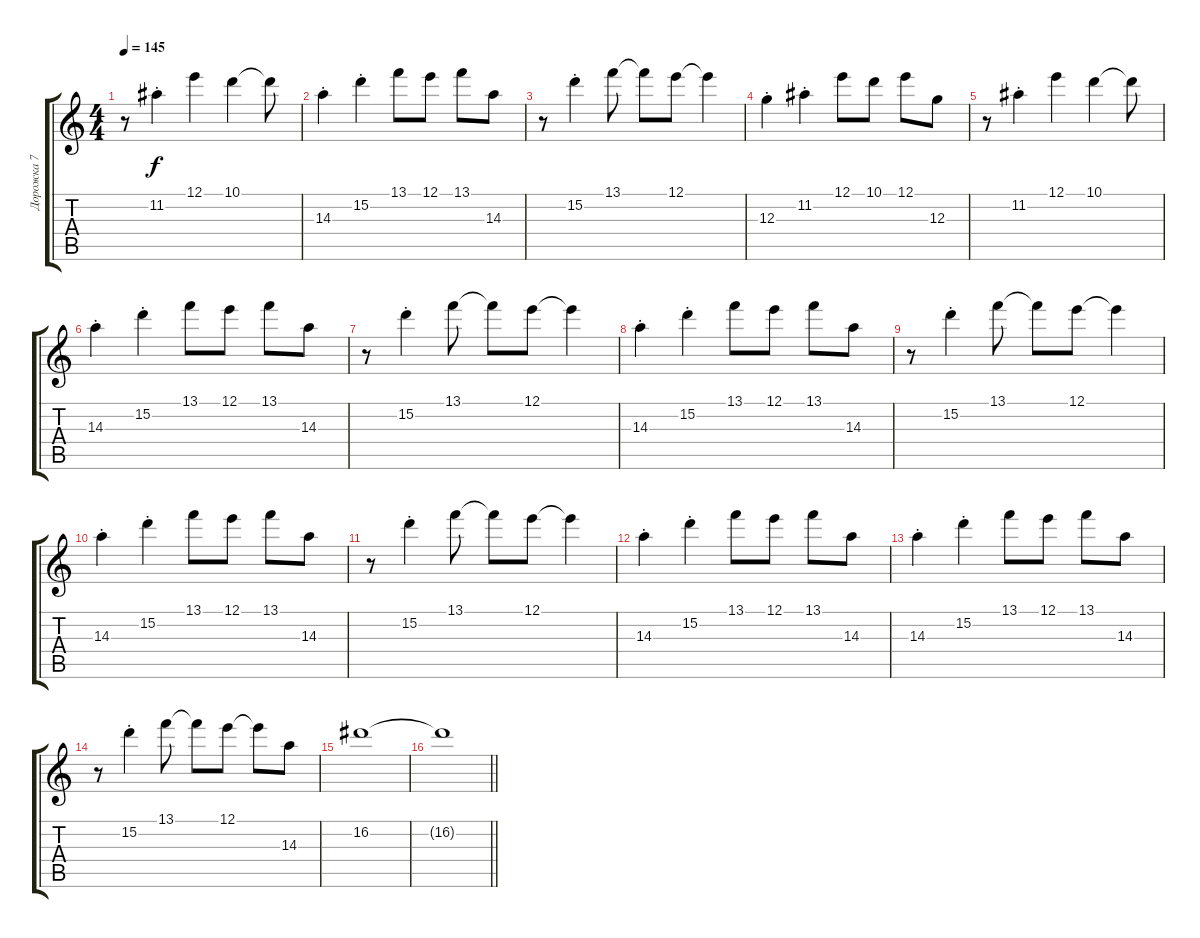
\track ("Дорожка 7" "Дорожка 7") {instrument distortionguitar}
\staff {score tabs}
\tuning (E4 B3 G3 D3 A2 E2) {hide}
\ts (4 4)
\tempo 145
\clef g2
\ks c
r.8{dy f} 11.2{st}.4 12.1.4 10.1.4 10.1{t}.8 |
14.3{st}.4 15.2{st}.4 13.1.8 12.1.8 13.1.8 14.3.8 |
r.8 15.2{st}.4 13.1.8 13.1{t}.8 12.1.8 12.1{t}.4 |
12.3{st}.4 11.2{st}.4 12.1.8 10.1.8 12.1.8 12.3.8 |
r.8 11.2{st}.4 12.1.4 10.1.4 10.1{t}.8 |
14.3{st}.4 15.2{st}.4 13.1.8 12.1.8 13.1.8 14.3.8 |
r.8 15.2{st}.4 13.1.8 13.1{t}.8 12.1.8 12.1{t}.4 |
14.3{st}.4 15.2{st}.4 13.1.8 12.1.8 13.1.8 14.3.8 |
r.8 15.2{st}.4 13.1.8 13.1{t}.8 12.1.8 12.1{t}.4 |
14.3{st}.4 15.2{st}.4 13.1.8 12.1.8 13.1.8 14.3.8 |
r.8 15.2{st}.4 13.1.8 13.1{t}.8 12.1.8 12.1{t}.4 |
14.3{st}.4 15.2{st}.4 13.1.8 12.1.8 13.1.8 14.3.8 |
14.3{st}.4 15.2{st}.4 13.1.8 12.1.8 13.1.8 14.3.8 |
r.8 15.2{st}.4 13.1.8 13.1{t}.8 12.1.8 12.1{t}.8 14.3.8 |
16.2.1 |
\barLineRight lightlight
16.2{t}.1
